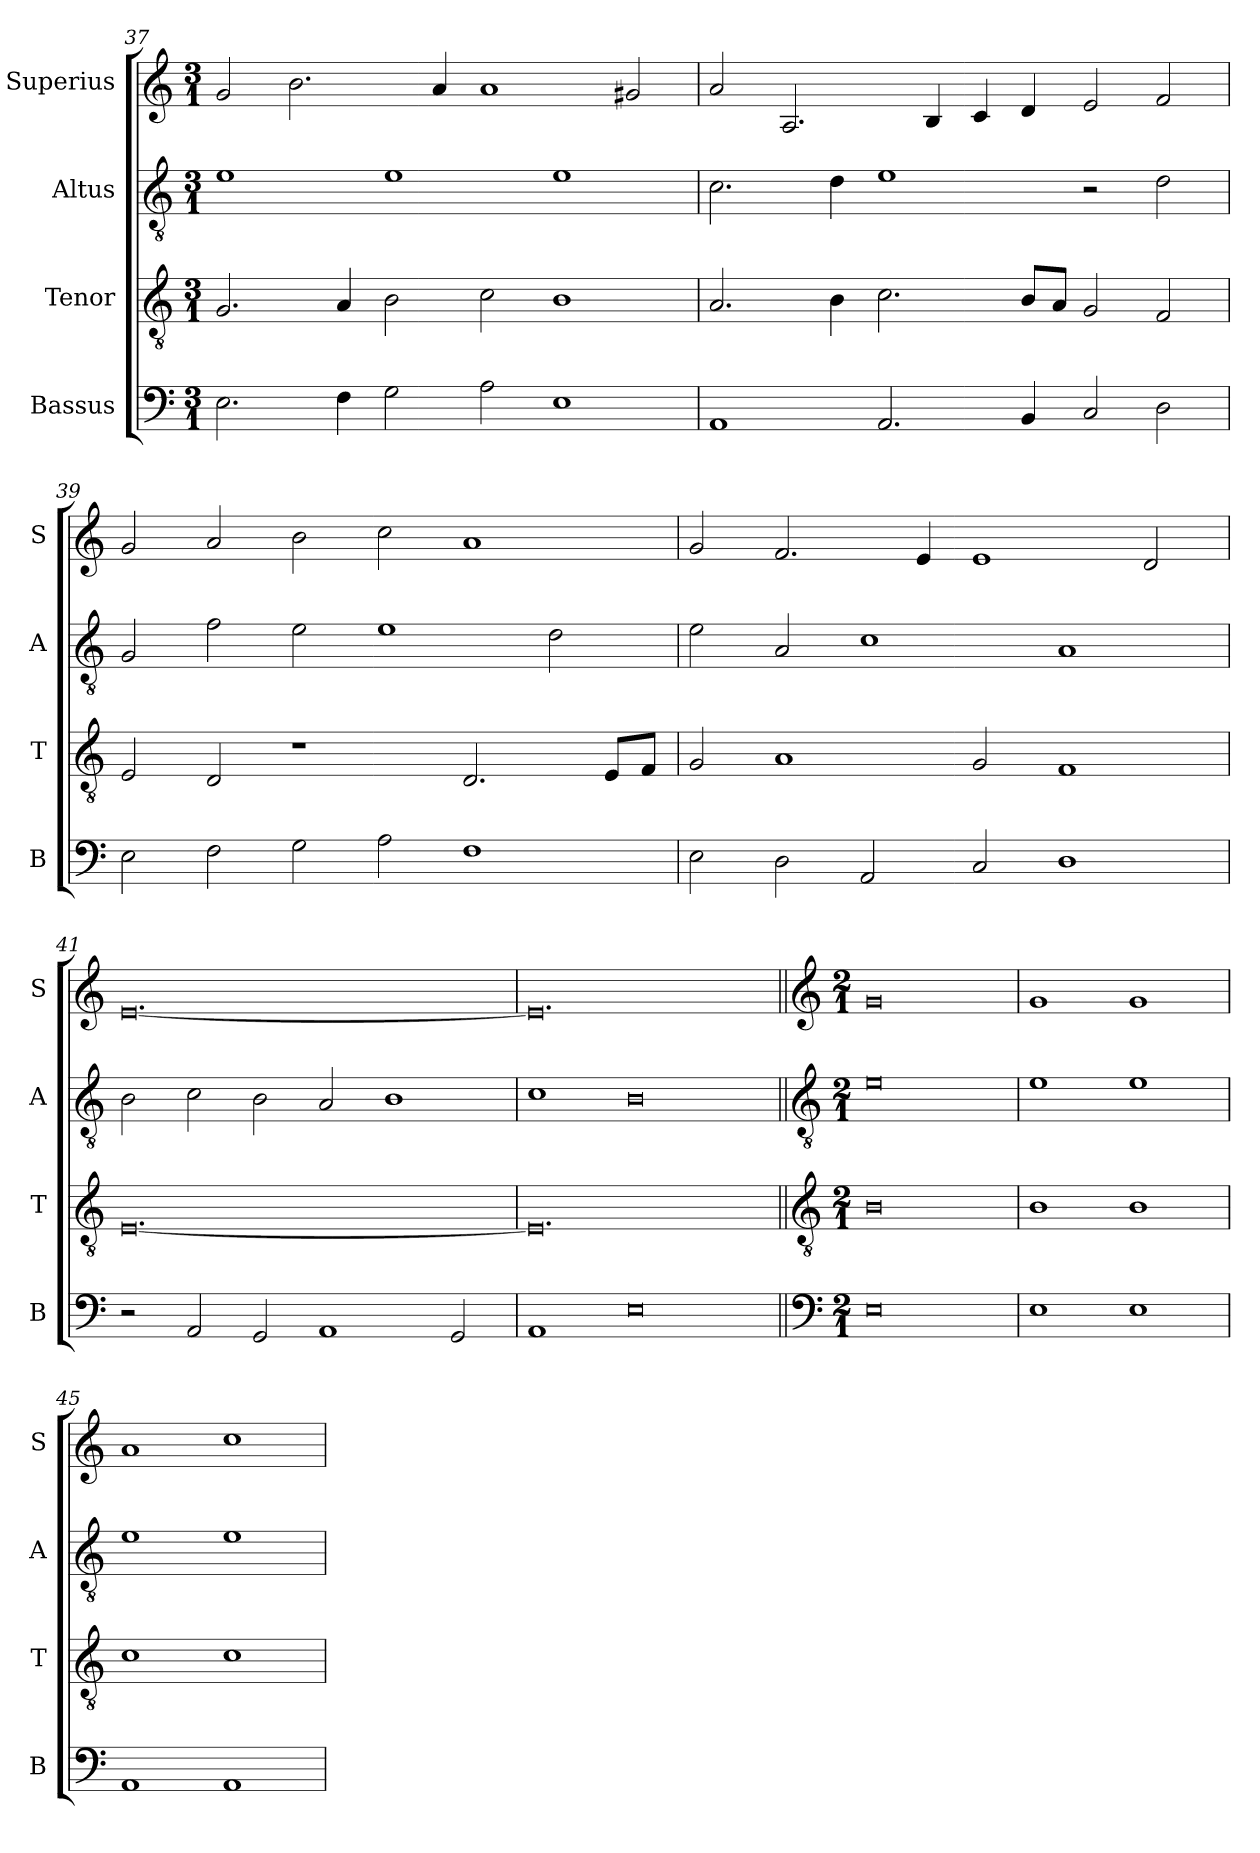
**kern	**kern	**kern	**kern
*part4	*part3	*part2	*part1
*staff4	*staff3	*staff2	*staff1
*I"Bassus	*I"Tenor	*I"Altus	*I"Superius
*I'B	*I'T	*I'A	*I'S
*clefF4	*clefGv2	*clefGv2	*clefG2
*k[]	*k[]	*k[]	*k[]
*M3/1	*M3/1	*M3/1	*M3/1
=37	=37	=37	=37
2.E\	2.G/	1e	2g/
.	.	.	2.b\
4F\	4A/	.	.
2G\	2B\	1e	.
.	.	.	4a/
2A\	2c\	.	1a
1E	1B	1e	.
.	.	.	2g#X/
=38	=38	=38	=38
1AA	2.A/	2.c\	2a/
.	.	.	2.A/
.	4B\	4d\	.
2.AA/	2.c\	1e	.
.	.	.	4B/
.	.	.	4c/
4BB/	8B/L	.	4d/
.	8A/J	.	.
2C/	2G/	2r	2e/
2D\	2F/	2d\	2f/
=39	=39	=39	=39
2E\	2E/	2G/	2g/
2F\	2D/	2f\	2a/
2G\	1r	2e\	2b\
2A\	.	1e	2cc\
1F	2.D/	.	1a
.	.	2d\	.
.	8E/L	.	.
.	8F/J	.	.
=40	=40	=40	=40
2E\	2G/	2e\	2g/
2D\	1A	2A/	2.f/
2AA/	.	1c	.
.	.	.	4e/
2C/	2G/	.	1e
1D	1F	1A	.
.	.	.	2d/
=41	=41	=41	=41
2r	[0.E	2B\	[0.e
2AA/	.	2c\	.
2GG/	.	2B\	.
1AA	.	2A/	.
.	.	1B	.
2GG/	.	.	.
=42	=42	=42	=42
1AA	0.E]	1c	0.e]
0E	.	0B	.
!!LO:LB:g=z
=43||	=43||	=43||	=43||
*clefF4	*clefGv2	*clefGv2	*clefG2
*k[]	*k[]	*k[]	*k[]
*M2/1	*M2/1	*M2/1	*M2/1
0E	0B	0e	0g
=44	=44	=44	=44
1E	1B	1e	1g
1E	1B	1e	1g
=45	=45	=45	=45
1AA	1c	1e	1a
1AA	1c	1e	1cc
=	=	=	=
*-	*-	*-	*-
